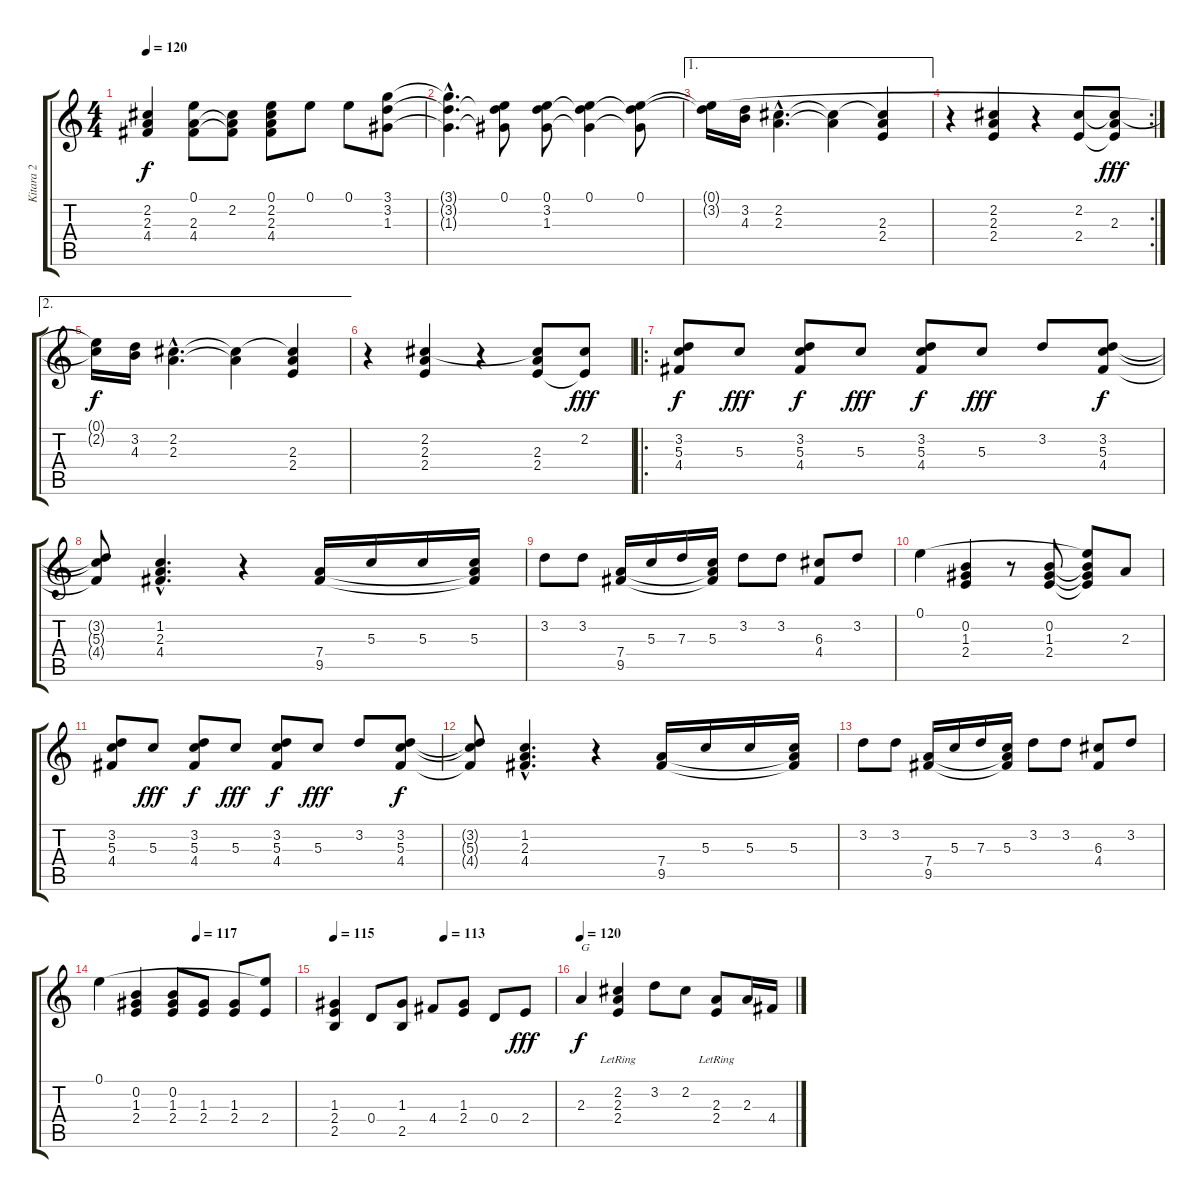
\track ("Kitara 2" "Kitara 2") {instrument electricguitarclean}
\staff {score tabs}
\tuning (E4 B3 G3 D3 A2 E2) {hide}
\ts (4 4)
\tempo 120
\clef g2
\ks c
(2.2 2.3 4.4).4{dy f} (0.1 2.3 4.4).8 (2.2 2.3{t} 4.4{t}).8 (0.1 2.2 2.3 4.4).8 0.1.8 0.1.8 (3.1 3.2 1.3).8 |
(3.1{hac t} 3.2{hac t} 1.3{hac t}).4{d} (0.1 3.2{t} 1.3{t}).8 (0.1 3.2 1.3).8 (0.1 3.2{t} 1.3{t}).4 (0.1 3.2{t} 1.3{t}).8 |
\ae 1
(0.1{t} 3.2{t}).16 (3.2 4.3).16 (2.2{hac} 2.3{hac}).4{d} (2.2{t} 2.3{t}).4 (2.2{t} 2.3 2.4).4 |
\rc 2
r.4 (2.2 2.3 2.4).4 r.4 (2.2 2.4).8 (2.2{t} 2.3 2.4{t}).8{dy fff} |
\ae 2
(0.1{t} 2.2{t}).16{dy f} (3.2 4.3).16 (2.2{hac} 2.3{hac}).4{d} (2.2{t} 2.3{t}).4 (2.2{t} 2.3 2.4).4 |
r.4 (2.2 2.3 2.4).4 r.4 (2.2{t} 2.3 2.4).8 (2.2 2.4{t}).8{dy fff} |
\ro
(3.2 5.3 4.4).8{dy f} 5.3.8{dy fff} (3.2 5.3 4.4).8{dy f} 5.3.8{dy fff} (3.2 5.3 4.4).8{dy f} 5.3.8{dy fff} 3.2.8 (3.2 5.3 4.4).8{dy f} |
(3.2{t} 5.3{t} 4.4{t}).8 (1.2{hac} 2.3{hac} 4.4{hac}).4{d} r.4 (7.4 9.5).16 5.3.16 5.3.16 (5.3 7.4{t} 9.5{t}).16 |
3.2.8 3.2.8 (7.4 9.5).16 5.3.16 7.3.16 (5.3 7.4{t} 9.5{t}).16 3.2.8 3.2.8 (6.3 4.4).8 3.2.8 |
0.1.4 (0.2 1.3 2.4).4 r.8 (0.2 1.3 2.4).8 (0.1{t} 0.2{t} 1.3{t} 2.4{t}).8 2.3.8 |
(3.2 5.3 4.4).8 5.3.8{dy fff} (3.2 5.3 4.4).8{dy f} 5.3.8{dy fff} (3.2 5.3 4.4).8{dy f} 5.3.8{dy fff} 3.2.8 (3.2 5.3 4.4).8{dy f} |
(3.2{t} 5.3{t} 4.4{t}).8 (1.2{hac} 2.3{hac} 4.4{hac}).4{d} r.4 (7.4 9.5).16 5.3.16 5.3.16 (5.3 7.4{t} 9.5{t}).16 |
3.2.8 3.2.8 (7.4 9.5).16 5.3.16 7.3.16 (5.3 7.4{t} 9.5{t}).16 3.2.8 3.2.8 (6.3 4.4).8 3.2.8 |
\tempo (117 0.5)
0.1.4 (0.2 1.3 2.4).4 (0.2 1.3 2.4).8 (1.3 2.4).8 (1.3 2.4).8 (0.1{t} 2.4).8 |
\tempo 115
\tempo (113 0.5)
(1.3 2.4 2.5).4 0.4.8 (1.3 2.5).8 4.4.8 (1.3 2.4).8 0.4.8 2.4.8{dy fff} |
\tempo 120
2.3.4{txt "G" dy f} (2.2 2.3{lr} 2.4{lr}).4 3.2.8 2.2.8 (2.3 2.4{lr}).8 2.3.16 4.4.16
